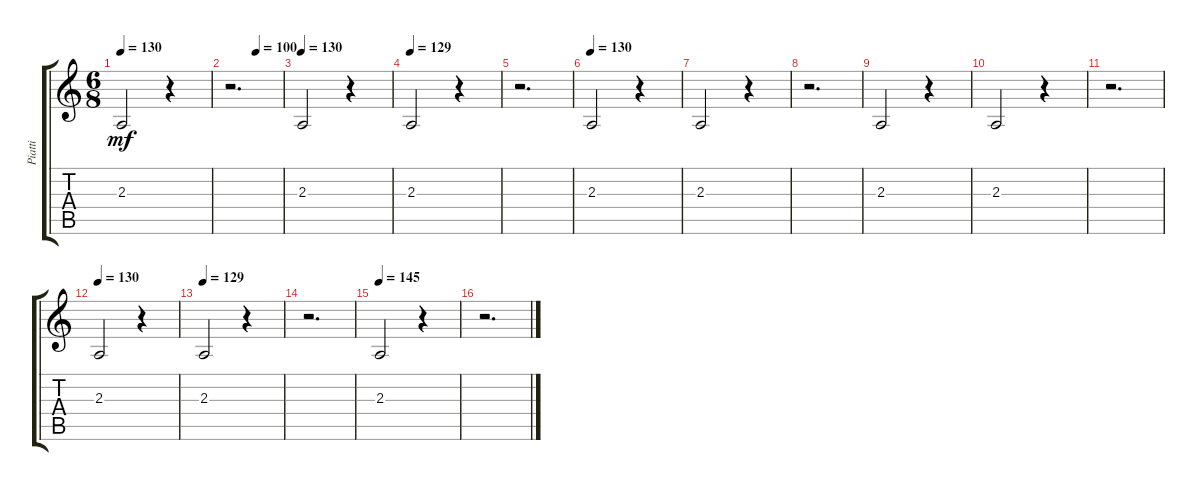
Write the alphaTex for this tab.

\track ("Piatti" "Piatti") {instrument pizzicatostrings}
\staff {score tabs}
\tuning (E4 B3 G3 D3 A2 E2) {hide}
\ts (6 8)
\tempo 130
\clef g2
\ks c
2.3.2{dy mf} r.4 |
\tempo (100 0.5)
r.2{d} |
\tempo 130
2.3.2 r.4 |
\tempo 129
2.3.2 r.4 |
r.2{d} |
\tempo 130
2.3.2 r.4 |
2.3.2 r.4 |
r.2{d} |
2.3.2 r.4 |
2.3.2 r.4 |
r.2{d} |
\tempo 130
2.3.2 r.4 |
\tempo 129
2.3.2 r.4 |
r.2{d} |
\tempo 145
2.3.2 r.4 |
r.2{d}
